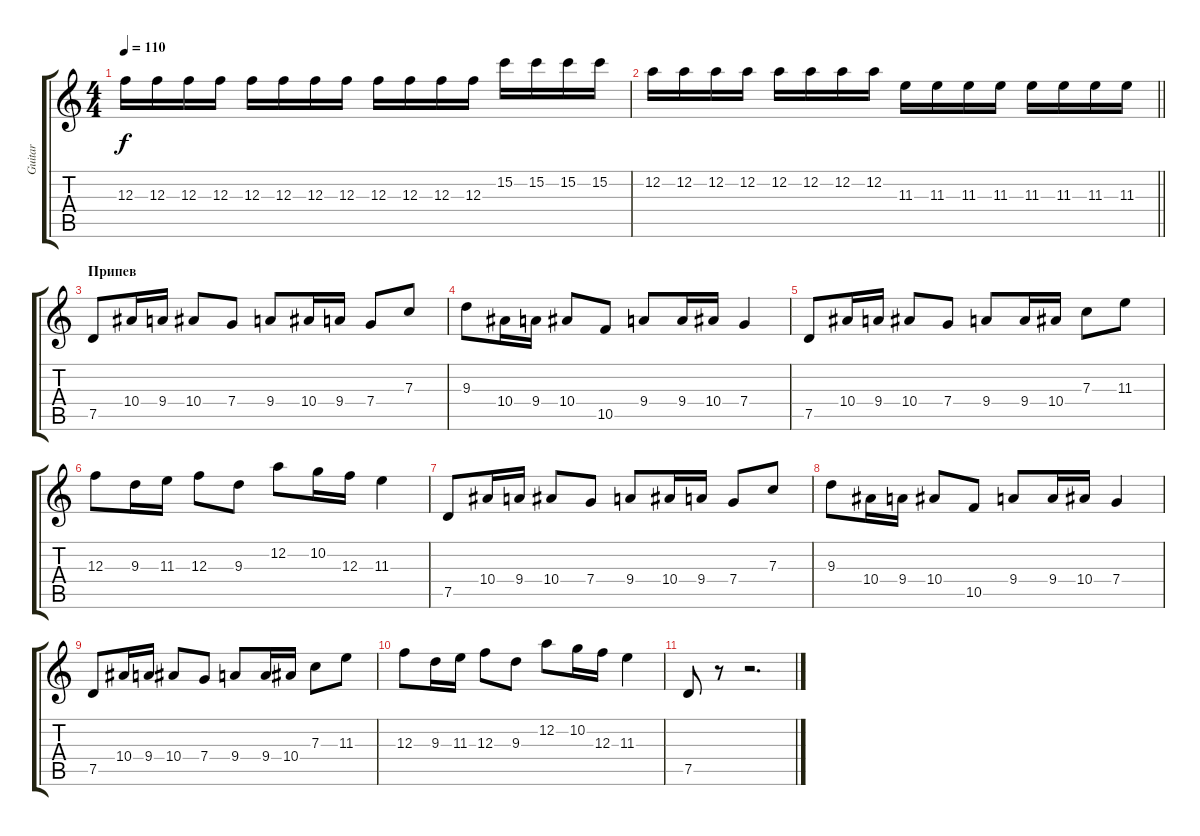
\track ("Guitar" "Guitar") {instrument electricguitarclean}
\staff {score tabs}
\tuning (D4 A3 F3 C3 G2 D2) {hide}
\ts (4 4)
\tempo 110
\clef g2
\ks c
12.3.16{dy f} 12.3.16 12.3.16 12.3.16 12.3.16 12.3.16 12.3.16 12.3.16 12.3.16 12.3.16 12.3.16 12.3.16 15.2.16 15.2.16 15.2.16 15.2.16 |
\barLineRight lightlight
12.2.16 12.2.16 12.2.16 12.2.16 12.2.16 12.2.16 12.2.16 12.2.16 11.3.16 11.3.16 11.3.16 11.3.16 11.3.16 11.3.16 11.3.16 11.3.16 |
\section ("" "Припев")
7.5.8 10.4.16 9.4.16 10.4.8 7.4.8 9.4.8 10.4.16 9.4.16 7.4.8 7.3.8 |
9.3.8 10.4.16 9.4.16 10.4.8 10.5.8 9.4.8 9.4.16 10.4.16 7.4.4 |
7.5.8 10.4.16 9.4.16 10.4.8 7.4.8 9.4.8 9.4.16 10.4.16 7.3.8 11.3.8 |
12.3.8 9.3.16 11.3.16 12.3.8 9.3.8 12.2.8 10.2.16 12.3.16 11.3.4 |
7.5.8 10.4.16 9.4.16 10.4.8 7.4.8 9.4.8 10.4.16 9.4.16 7.4.8 7.3.8 |
9.3.8 10.4.16 9.4.16 10.4.8 10.5.8 9.4.8 9.4.16 10.4.16 7.4.4 |
7.5.8 10.4.16 9.4.16 10.4.8 7.4.8 9.4.8 9.4.16 10.4.16 7.3.8 11.3.8 |
12.3.8 9.3.16 11.3.16 12.3.8 9.3.8 12.2.8 10.2.16 12.3.16 11.3.4 |
7.5.8 r.8 r.2{d}
